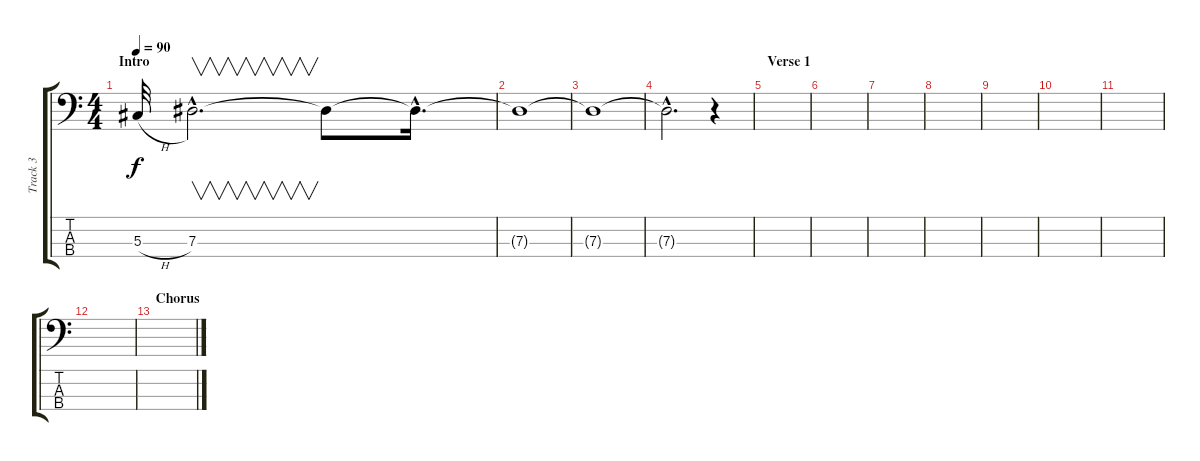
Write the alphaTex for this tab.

\track ("Track 3" "Track 3") {instrument electricbassfinger}
\staff {score tabs}
\tuning (Gb2 Db2 Ab1 Eb1) {hide}
\ts (4 4)
\section ("" "Intro")
\tempo 90
\clef f4
\ks c
5.3{h}.32{dy f instrument electricbassfinger} 7.3{hac}.2{v d} 7.3{t}.8 7.3{hac t}.16{d} |
7.3{t}.1 |
7.3{t}.1 |
7.3{hac t}.2{d} r.4 |
\section ("" "Verse 1")
|
|
|
|
|
|
|
|
\section ("" "Chorus")
